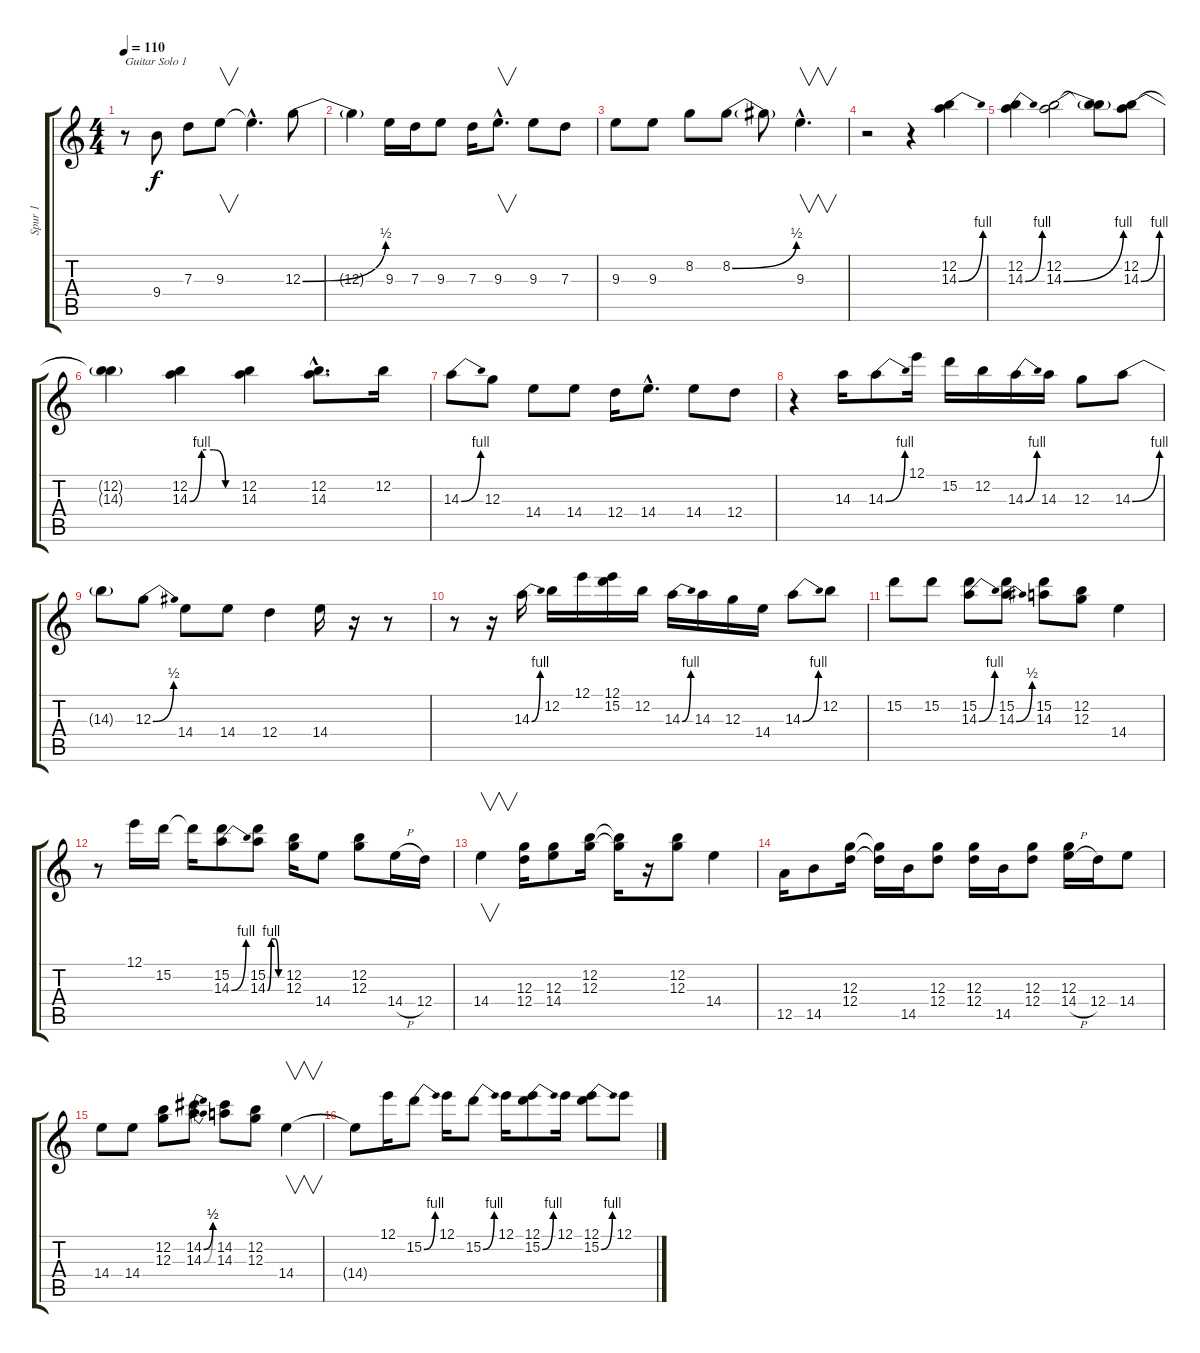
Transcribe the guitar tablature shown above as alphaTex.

\track ("Spur 1" "Spur 1") {instrument overdrivenguitar}
\staff {score tabs}
\tuning (E4 B3 G3 D3 A2 E2) {hide}
\ts (4 4)
\tempo 110
\clef g2
\ks c
r.8{txt "Guitar Solo 1" dy f instrument overdrivenguitar} 9.4.8 7.3.8 9.3.8{v} 9.3{hac t}.4{d} 12.3{be (bend 0 0 60 2)}.8 |
12.3{t}.4 9.3.16 7.3.16 9.3.8 7.3.16 9.3{hac}.8{v d} 9.3.8 7.3.8 |
9.3.8 9.3.8 8.2.8 8.2{be (bend 0 0 60 2)}.8 8.2{t}.8 9.3{hac}.4{v d} |
r.2 r.4 (12.2 14.3{be (bend 0 0 60 4)}).4 |
(12.2 14.3{be (bend 0 0 60 4)}).4 (12.2 14.3{be (bend 0 0 60 4)}).2 (12.2{t} 14.3{t}).8 (12.2 14.3{be (bend 0 0 60 4)}).8 |
(12.2{t} 14.3{t}).4 (12.2 14.3{be (custom 0 0 15 4 30 4 45 0 60 0)}).4 (12.2 14.3).4 (12.2{hac} 14.3{hac}).8{d} 12.2.16 |
14.3{be (bend 0 0 60 4)}.8 12.3.8 14.4.8 14.4.8 12.4.16 14.4{hac}.8{d} 14.4.8 12.4.8 |
r.4 14.3.16 14.3{be (bend 0 0 60 4)}.8 12.1.16 15.2.16 12.2.16 14.3{be (bend 0 0 60 4)}.16 14.3.16 12.3.8 14.3{be (bend 0 0 60 4)}.8 |
14.3{t}.8 12.3{be (bend 0 0 60 2)}.8 14.4.8 14.4.8 12.4.4 14.4.16 r.16 r.8 |
r.8 r.16 14.3{be (bend 0 0 60 4)}.16 12.2.16 12.1.16 (12.1 15.2).16 12.2.16 14.3{be (bend 0 0 60 4)}.16 14.3.16 12.3.16 14.4.16 14.3{be (bend 0 0 60 4)}.8 12.2.8 |
15.2.8 15.2.8 (15.2 14.3{be (bend 0 0 60 4)}).8 (15.2 14.3{be (bend 0 0 60 2)}).8 (15.2 14.3).8 (12.2 12.3).8 14.4.4 |
r.8 12.1.16 15.2.16 15.2{t}.16 (15.2 14.3{be (bend 0 0 60 4)}).8 (15.2 14.3{be (custom 0 0 15 4 30 4 45 0 60 0)}).8 (12.2 12.3).16 14.4.8 (12.2 12.3).8 14.4{h}.16 12.4.16 |
14.4.4{v} (12.3 12.4).16 (12.3 14.4).8 (12.2 12.3).16 (12.2{t} 12.3{t}).16 r.16 (12.2 12.3).8 14.4.4 |
12.5.16 14.5.8 (12.3 12.4).16 (12.3{t} 12.4{t}).16 14.5.16 (12.3 12.4).8 (12.3 12.4).16 14.5.16 (12.3 12.4).8 (12.3 14.4{h}).16 12.4.16 14.4.8 |
14.4.8 14.4.8 (12.2 12.3).8 (14.2{be (bend 0 0 60 2)} 14.3{be (bend 0 0 60 2)}).8 (14.2 14.3).8 (12.2 12.3).8 14.4.4{v} |
14.4{t}.8 12.1.16 15.2{be (bend 0 0 60 4)}.8 12.1.16 15.2{be (bend 0 0 60 4)}.8 12.1.16 (12.1 15.2{be (bend 0 0 60 4)}).8 12.1.16 (12.1 15.2{be (bend 0 0 60 4)}).8 12.1.8
